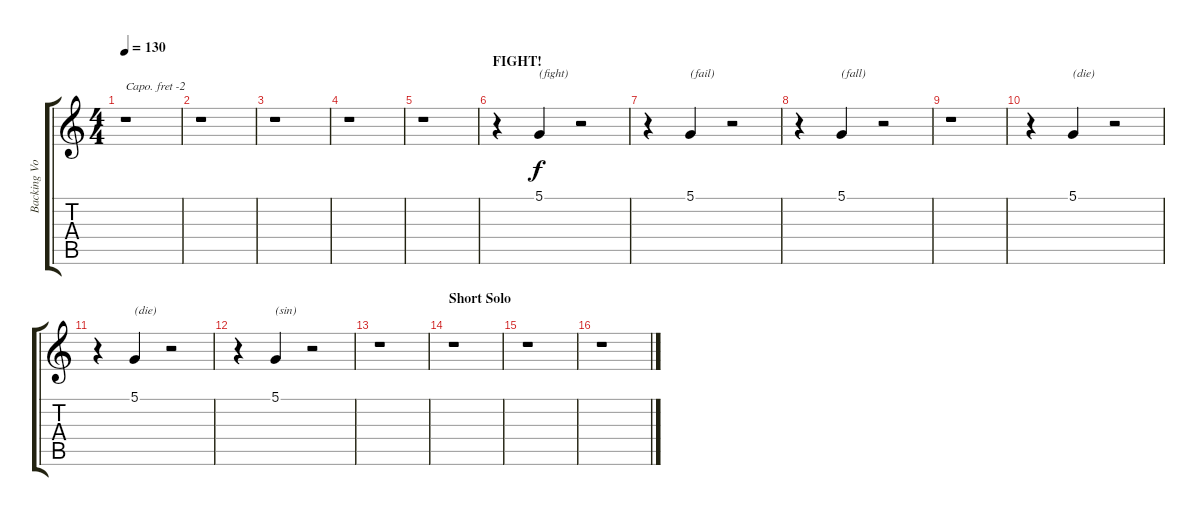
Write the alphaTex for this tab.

\track ("Backing Vocals - M. Shadows" "Backing Vo") {instrument flute}
\staff {score tabs}
\capo -2
\tuning (E4 B3 G3 D3 A2 D2) {hide}
\ts (4 4)
\tempo 130
\clef g2
\ks c
r.1{dy f} |
r.1 |
r.1 |
r.1 |
r.1 |
\section ("" "FIGHT!")
r.4 5.1.4{txt "(fight)"} r.2 |
r.4 5.1.4{txt "(fail)"} r.2 |
r.4 5.1.4{txt "(fall)"} r.2 |
r.1 |
r.4 5.1.4{txt "(die)"} r.2 |
r.4 5.1.4{txt "(die)"} r.2 |
r.4 5.1.4{txt "(sin)"} r.2 |
r.1 |
\section ("" "Short Solo")
r.1 |
r.1 |
r.1
